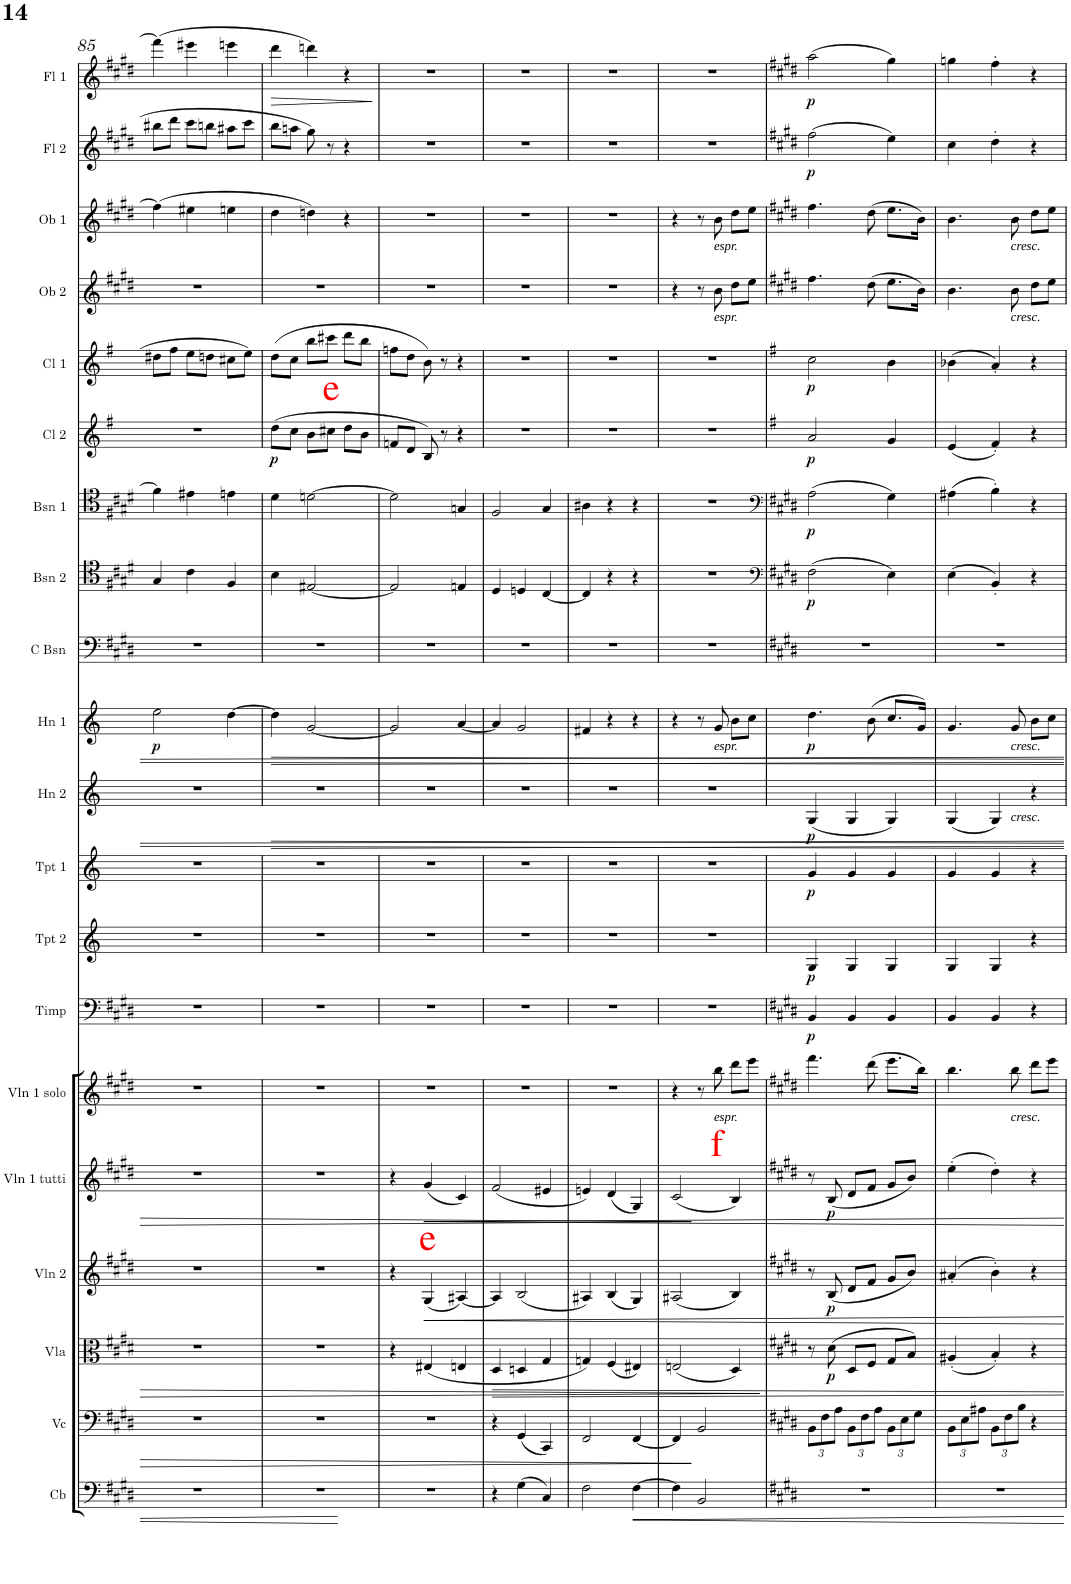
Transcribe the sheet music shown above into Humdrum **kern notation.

**kern	**kern	**kern	**dynam	**kern	**dynam	**kern	**text	**dynam	**kern	**text	**kern	**dynam	**kern	**dynam	**kern	**dynam	**kern	**dynam	**kern	**dynam	**kern	**kern	**dynam	**kern	**dynam	**kern	**dynam	**kern	**text	**dynam	**kern	**kern	**kern	**dynam	**kern	**dynam
*part20	*part19	*part18	*part18	*part17	*part17	*part16	*part16	*part16	*part15	*part15	*part14	*part14	*part13	*part13	*part12	*part12	*part11	*part11	*part10	*part10	*part9	*part8	*part8	*part7	*part7	*part6	*part6	*part5	*part5	*part5	*part4	*part3	*part2	*part2	*part1	*part1
*staff20	*staff19	*staff18	*staff18	*staff17	*staff17	*staff16	*staff16	*staff16	*staff15	*staff15	*staff14	*staff14	*staff13	*staff13	*staff12	*staff12	*staff11	*staff11	*staff10	*staff10	*staff9	*staff8	*staff8	*staff7	*staff7	*staff6	*staff6	*staff5	*staff5	*staff5	*staff4	*staff3	*staff2	*staff2	*staff1	*staff1
*I"Contrabass	*I"Violoncello	*I"Viola	*	*I"Violin 2	*	*I"Violin 1 tutti	*	*	*I"Violin 1 solo	*	*I"Timpani	*	*I"E Trumpet 2	*	*I"E Trumpet 1	*	*I"E Horn 2	*	*I"E Horn 1	*	*I"Contrabassoon	*I"Bassoon 2	*	*I"Bassoon 1	*	*I"A Clarinet 2	*	*I"A Clarinet 1	*	*	*I"Oboe 2	*I"Oboe 1	*I"Flute 2	*	*I"Flute 1	*
*I'Cb	*I'Vc	*I'Vla	*	*I'Vln 2	*	*I'Vln 1 tutti	*	*	*I'Vln 1 solo	*	*I'Timp	*	*I'Tpt 2	*	*I'Tpt 1	*	*I'Hn 2	*	*I'Hn 1	*	*I'C Bsn	*I'Bsn 2	*	*I'Bsn 1	*	*I'Cl 2	*	*I'Cl 1	*	*	*I'Ob 2	*I'Ob 1	*I'Fl 2	*	*I'Fl 1	*
!!LO:PB:g=z
*clefF4	*clefF4	*clefC3	*	*clefG2	*	*clefG2	*	*	*clefG2	*	*clefF4	*	*clefG2	*	*clefG2	*	*clefG2	*	*clefG2	*	*clefF4	*clefC4	*	*clefC4	*	*clefG2	*	*clefG2	*	*	*clefG2	*clefG2	*clefG2	*	*clefG2	*
*Trd7c12	*	*	*	*	*	*	*	*	*	*	*	*	*Trd-2c-4	*	*Trd-2c-4	*	*Trd5c8	*	*Trd5c8	*	*Trd7c12	*	*	*	*	*Trd2c3	*	*Trd2c3	*	*	*	*	*	*	*	*
*k[f#c#g#d#]	*k[f#c#g#d#]	*k[f#c#g#d#]	*	*k[f#c#g#d#]	*	*k[f#c#g#d#]	*	*	*k[f#c#g#d#]	*	*k[f#c#g#d#]	*	*k[]	*	*k[]	*	*k[]	*	*k[]	*	*k[f#c#g#d#]	*k[f#c#g#d#]	*	*k[f#c#g#d#]	*	*k[f#]	*	*k[f#]	*	*	*k[f#c#g#d#]	*k[f#c#g#d#]	*k[f#c#g#d#]	*	*k[f#c#g#d#]	*
*M3/4	*M3/4	*M3/4	*	*M3/4	*	*M3/4	*	*	*M3/4	*	*M3/4	*	*M3/4	*	*M3/4	*	*M3/4	*	*M3/4	*	*M3/4	*M3/4	*	*M3/4	*	*M3/4	*	*M3/4	*	*	*M3/4	*M3/4	*M3/4	*	*M3/4	*
=85	=85	=85	=85	=85	=85	=85	=85	=85	=85	=85	=85	=85	=85	=85	=85	=85	=85	=85	=85	=85	=85	=85	=85	=85	=85	=85	=85	=85	=85	=85	=85	=85	=85	=85	=85	=85
!	!	!	!	!	!	!	!	!	!	!	!	!	!	!	!	!	!	!	!	!LO:DY:b	!	!	!	!	!	!	!	!	!	!	!	!	!	!	!	!
2.r	2.r	2.r	.	2.r	.	2.r	.	.	2.r	.	2.r	.	2.r	.	2.r	.	2.r	.	2ee\	p	2.r	4G#/	.	4f#\]	.	2.r	.	8dd#X\L	.	.	2.r	(4ff#\]	8bb#X\L	.	(4fff#\]	.
.	.	.	.	.	.	.	.	.	.	.	.	.	.	.	.	.	.	.	.	.	.	.	.	.	.	.	.	8ff#\J	.	.	.	.	8ddd#\J	.	.	.
.	.	.	.	.	.	.	.	.	.	.	.	.	.	.	.	.	.	.	.	.	.	4c#\	.	4e#X\	.	.	.	8ee\L	.	.	.	4ee#X\	8ccc#\L	.	4eee#X\	.
.	.	.	.	.	.	.	.	.	.	.	.	.	.	.	.	.	.	.	.	.	.	.	.	.	.	.	.	8ddn\J	.	.	.	.	8bbn\J	.	.	.
.	.	.	.	.	.	.	.	.	.	.	.	.	.	.	.	.	.	.	[4dd\	.	.	4F#/	.	4en\	.	.	.	8cc#X\L	.	.	.	4een\	8aa#X\L	.	4eeen\	.
.	.	.	.	.	.	.	.	.	.	.	.	.	.	.	.	.	.	.	.	.	.	.	.	.	.	.	.	8ee\J	.	.	.	.	8ccc#\J	.	.	.
=86	=86	=86	=86	=86	=86	=86	=86	=86	=86	=86	=86	=86	=86	=86	=86	=86	=86	=86	=86	=86	=86	=86	=86	=86	=86	=86	=86	=86	=86	=86	=86	=86	=86	=86	=86	=86
!	!	!	!	!	!	!	!	!	!	!	!	!	!	!	!	!	!	!	!	!	!	!	!	!	!	!	!LO:DY:b	!	!	!	!	!	!	!	!	!LO:HP:b
2.r	2.r	2.r	.	2.r	.	2.r	.	.	2.r	.	2.r	.	2.r	.	2.r	.	2.r	.	4dd\]	.	2.r	4B\	.	4d#\	.	(8dd\L	p	(8dd\L	.	.	2.r	4dd#\	8bb\L	.	4ddd#\	>
.	.	.	.	.	.	.	.	.	.	.	.	.	.	.	.	.	.	.	.	.	.	.	.	.	.	8cc\J	.	8cc\J	.	.	.	.	8aan\J	.	.	.
.	.	.	.	.	.	.	.	.	.	.	.	.	.	.	.	.	.	.	[2g/	.	.	[2E#X/	.	[2dn\	.	8b\L	.	8bb\L	.	.	.	4ddn\)	8gg#\	.	4dddn\)	.
!	!	!	!	!	!	!	!	!	!	!	!	!	!	!	!	!	!	!	!	!	!	!	!	!	!	!	!	!	!LO:LY:b:color=#FF0000	!	!	!	!	!	!	!
.	.	.	.	.	.	.	.	.	.	.	.	.	.	.	.	.	.	.	.	.	.	.	.	.	.	8cc#X\J	.	8ccc#X\J	e	.	.	.	8r	.	.	.
.	.	.	.	.	.	.	.	.	.	.	.	.	.	.	.	.	.	.	.	.	.	.	.	.	.	8dd\L	.	8ddd\L	.	.	.	4r	4r	.	4r	.
.	.	.	.	.	.	.	.	.	.	.	.	.	.	.	.	.	.	.	.	.	.	.	.	.	.	8b\J	.	8bb\J	.	.	.	.	.	.	.	.
.	.	.	.	.	.	.	.	.	.	.	.	.	.	.	.	.	.	.	.	.	.	.	.	.	.	.	.	.	.	.	.	.	.	.	.	]
=87	=87	=87	=87	=87	=87	=87	=87	=87	=87	=87	=87	=87	=87	=87	=87	=87	=87	=87	=87	=87	=87	=87	=87	=87	=87	=87	=87	=87	=87	=87	=87	=87	=87	=87	=87	=87
2.r	2.r	4r	.	4r	.	4r	.	.	2.r	.	2.r	.	2.r	.	2.r	.	2.r	.	2g/]	.	2.r	2E#/]	.	2d\]	.	8fn/L	.	8ffn\L	.	.	2.r	2.r	2.r	.	2.r	.
.	.	.	.	.	.	.	.	.	.	.	.	.	.	.	.	.	.	.	.	.	.	.	.	.	.	8d/J	.	8dd\J	.	.	.	.	.	.	.	.
!	!	!	!	!	!	!	!LO:LY:b:color=#FF0000	!	!	!	!	!	!	!	!	!	!	!	!	!	!	!	!	!	!	!	!	!	!	!	!	!	!	!	!	!
.	.	(4E#X/	.	(4G#/	.	(4g#/	e	.	.	.	.	.	.	.	.	.	.	.	.	.	.	.	.	.	.	8B/)	.	8b\)	.	.	.	.	.	.	.	.
.	.	.	.	.	.	.	.	.	.	.	.	.	.	.	.	.	.	.	.	.	.	.	.	.	.	8r	.	8r	.	.	.	.	.	.	.	.
.	.	4En/	.	[4A#X/)	.	4c#/)	.	.	.	.	.	.	.	.	.	.	.	.	[4a/	.	.	4En/	.	4Gn/	.	4r	.	4r	.	.	.	.	.	.	.	.
=88	=88	=88	=88	=88	=88	=88	=88	=88	=88	=88	=88	=88	=88	=88	=88	=88	=88	=88	=88	=88	=88	=88	=88	=88	=88	=88	=88	=88	=88	=88	=88	=88	=88	=88	=88	=88
4r	4r	4D#/	.	4A#/]	.	(2f#/	.	.	2.r	.	2.r	.	2.r	.	2.r	.	2.r	.	4a/]	.	2.r	4D#/	.	2F#/	.	2.r	.	2.r	.	.	2.r	2.r	2.r	.	2.r	.
(4G#\	(4GG#/	4Dn/	.	(2B/	.	.	.	.	.	.	.	.	.	.	.	.	.	.	2g/	.	.	4Dn/	.	.	.	.	.	.	.	.	.	.	.	.	.	.
4C#/)	4CC#/)	4G#/	.	.	.	4e#X/	.	.	.	.	.	.	.	.	.	.	.	.	.	.	.	[4C#/	.	4G#/	.	.	.	.	.	.	.	.	.	.	.	.
=89	=89	=89	=89	=89	=89	=89	=89	=89	=89	=89	=89	=89	=89	=89	=89	=89	=89	=89	=89	=89	=89	=89	=89	=89	=89	=89	=89	=89	=89	=89	=89	=89	=89	=89	=89	=89
2F#\	2FF#/	4Gn/)	.	4A#X/)	.	4en/)	.	.	2.r	.	2.r	.	2.r	.	2.r	.	2.r	.	4f#X/	.	2.r	4C#/]	.	4A#X\	.	2.r	.	2.r	.	.	2.r	2.r	2.r	.	2.r	.
.	.	(4F#/	.	(4B/	.	(4d#/	.	.	.	.	.	.	.	.	.	.	.	.	4r	.	.	4r	.	4r	.	.	.	.	.	.	.	.	.	.	.	.
[4F#\	[4FF#/	4E#X/)	.	4G#/)	.	4G#/)	.	.	.	.	.	.	.	.	.	.	.	.	4r	.	.	4r	.	4r	.	.	.	.	.	.	.	.	.	.	.	.
=90	=90	=90	=90	=90	=90	=90	=90	=90	=90	=90	=90	=90	=90	=90	=90	=90	=90	=90	=90	=90	=90	=90	=90	=90	=90	=90	=90	=90	=90	=90	=90	=90	=90	=90	=90	=90
4F#\]	4FF#/]	(2En/	.	(2A#X/	.	(2c#/	.	.	4r	.	2.r	.	2.r	.	2.r	.	2.r	.	4r	.	2.r	2.r	.	2.r	.	2.r	.	2.r	.	.	4r	4r	2.r	.	2.r	.
2BB/	2BB/	.	.	.	.	.	.	.	8r	.	.	.	.	.	.	.	.	.	8r	.	.	.	.	.	.	.	.	.	.	.	8r	8r	.	.	.	.
!	!	!	!	!	!	!	!	!	!	!	!	!	!	!	!	!	!	!	!	!	!	!	!	!	!	!	!	!	!	!	!	!LO:TX:b:i:t=espr.	!	!	!	!
!	!	!	!	!	!	!	!	!	!	!	!	!	!	!	!	!	!	!	!	!	!	!	!	!	!	!	!	!	!	!	!LO:TX:b:i:t=espr.	!	!	!	!	!
!	!	!	!	!	!	!	!	!	!	!	!	!	!	!	!	!	!	!	!LO:TX:b:i:t=espr.	!	!	!	!	!	!	!	!	!	!	!	!	!	!	!	!	!
!	!	!	!	!	!	!	!	!	!LO:TX:b:i:t=espr.	!	!	!	!	!	!	!	!	!	!	!	!	!	!	!	!	!	!	!	!	!	!	!	!	!	!	!
!	!	!	!	!	!	!	!	!	!	!LO:LY:b:color=#FF0000	!	!	!	!	!	!	!	!	!	!	!	!	!	!	!	!	!	!	!	!	!	!	!	!	!	!
.	.	.	.	.	.	.	.	.	8bb\	f	.	.	.	.	.	.	.	.	8g/	.	.	.	.	.	.	.	.	.	.	.	8b\	8b\	.	.	.	.
.	.	4D#/)	.	4B/)	.	4B/)	.	.	8ddd#\L	.	.	.	.	.	.	.	.	.	8b\L	.	.	.	.	.	.	.	.	.	.	.	8dd#\L	8dd#\L	.	.	.	.
.	.	.	.	.	.	.	.	.	8eee\J	.	.	.	.	.	.	.	.	.	8cc\J	.	.	.	.	.	.	.	.	.	.	.	8ee\J	8ee\J	.	.	.	.
=91	=91	=91	=91	=91	=91	=91	=91	=91	=91	=91	=91	=91	=91	=91	=91	=91	=91	=91	=91	=91	=91	=91	=91	=91	=91	=91	=91	=91	=91	=91	=91	=91	=91	=91	=91	=91
*	*	*	*	*	*	*	*	*	*	*	*	*	*	*	*	*	*	*	*	*	*	*clefF4	*	*clefF4	*	*	*	*	*	*	*	*	*	*	*	*
*k[f#c#g#d#]	*k[f#c#g#d#]	*k[f#c#g#d#]	*	*k[f#c#g#d#]	*	*k[f#c#g#d#]	*	*	*k[f#c#g#d#]	*	*k[f#c#g#d#]	*	*k[]	*	*k[]	*	*k[]	*	*k[]	*	*k[f#c#g#d#]	*k[f#c#g#d#]	*	*k[f#c#g#d#]	*	*k[f#]	*	*k[f#]	*	*	*k[f#c#g#d#]	*k[f#c#g#d#]	*k[f#c#g#d#]	*	*k[f#c#g#d#]	*
*	*Xbrackettup	*	*	*	*	*	*	*	*	*	*	*	*	*	*	*	*	*	*	*	*	*	*	*	*	*	*	*	*	*	*	*	*	*	*	*
!	!	!	!	!	!	!	!	!	!	!	!	!LO:DY:b	!	!LO:DY:b	!	!LO:DY:b	!	!LO:DY:b	!	!LO:DY:b	!	!	!LO:DY:b	!	!LO:DY:b	!	!LO:DY:b	!	!	!LO:DY:b	!	!	!	!LO:DY:b	!	!LO:DY:b
2.r	12BB\L	8r	.	8r	.	8r	.	.	4.fff#\	.	4BB/	p	4G/	p	4g/	p	(4G/	p	4.dd\	p	2.r	(2F#\	p	(2A\	p	2a/	p	2cc\	.	p	4.ff#\	4.ff#\	(2ff#\	p	(2aa\	p
.	12F#\	.	.	.	.	.	.	.	.	.	.	.	.	.	.	.	.	.	.	.	.	.	.	.	.	.	.	.	.	.	.	.	.	.	.	.
!	!	!	!LO:DY:b	!	!LO:DY:b	!	!	!LO:DY:b	!	!	!	!	!	!	!	!	!	!	!	!	!	!	!	!	!	!	!	!	!	!	!	!	!	!	!	!
.	.	(8d#\	p	(8B/	p	(8B/	.	p	.	.	.	.	.	.	.	.	.	.	.	.	.	.	.	.	.	.	.	.	.	.	.	.	.	.	.	.
.	12A\J	.	.	.	.	.	.	.	.	.	.	.	.	.	.	.	.	.	.	.	.	.	.	.	.	.	.	.	.	.	.	.	.	.	.	.
.	12BB\L	8D#/L	.	8d#/L	.	8d#/L	.	.	.	.	4BB/	.	4G/	.	4g/	.	4G/	.	.	.	.	.	.	.	.	.	.	.	.	.	.	.	.	.	.	.
.	12F#\	.	.	.	.	.	.	.	.	.	.	.	.	.	.	.	.	.	.	.	.	.	.	.	.	.	.	.	.	.	.	.	.	.	.	.
.	.	8F#/J	.	8f#/J	.	8f#/J	.	.	(8ddd#\	.	.	.	.	.	.	.	.	.	(8b\	.	.	.	.	.	.	.	.	.	.	.	(8dd#\	(8dd#\	.	.	.	.
.	12A\J	.	.	.	.	.	.	.	.	.	.	.	.	.	.	.	.	.	.	.	.	.	.	.	.	.	.	.	.	.	.	.	.	.	.	.
.	12BB\L	8G#/L	.	8g#/L	.	8g#/L	.	.	8.eee\L	.	4BB/	.	4G/	.	4g/	.	4G/)	.	8.cc/L	.	.	4E\)	.	4G#\)	.	4g/	.	4b\	.	.	8.ee\L	8.ee\L	4ee\)	.	4gg#\)	.
.	12E\	.	.	.	.	.	.	.	.	.	.	.	.	.	.	.	.	.	.	.	.	.	.	.	.	.	.	.	.	.	.	.	.	.	.	.
.	.	8B/J)	.	8b/J)	.	8b/J)	.	.	.	.	.	.	.	.	.	.	.	.	.	.	.	.	.	.	.	.	.	.	.	.	.	.	.	.	.	.
.	12G#\J	.	.	.	.	.	.	.	.	.	.	.	.	.	.	.	.	.	.	.	.	.	.	.	.	.	.	.	.	.	.	.	.	.	.	.
.	.	.	.	.	.	.	.	.	16bb\Jk)	.	.	.	.	.	.	.	.	.	16g/Jk)	.	.	.	.	.	.	.	.	.	.	.	16b\Jk)	16b\Jk)	.	.	.	.
=92	=92	=92	=92	=92	=92	=92	=92	=92	=92	=92	=92	=92	=92	=92	=92	=92	=92	=92	=92	=92	=92	=92	=92	=92	=92	=92	=92	=92	=92	=92	=92	=92	=92	=92	=92	=92
*	*	*	*	*	*	*	*	*	*	*	*	*	*	*	*	*	*^	*	*	*	*	*	*	*	*	*	*	*	*	*	*	*	*	*	*	*
2.r	12BB\L	(4A#X'/	.	(4a#X'/	.	(4ee'\	.	.	4.bb\	.	4BB/	.	4G/	.	4g/	.	(4G/	4.ryy	.	4.g/	.	2.r	(4E\	.	(4A#X\	.	(4e/	.	(4b-X\	.	.	4.b\	4.b\	4cc#\	.	4ggn\	.
.	12E\	.	.	.	.	.	.	.	.	.	.	.	.	.	.	.	.	.	.	.	.	.	.	.	.	.	.	.	.	.	.	.	.	.	.	.	.
.	12A#X\J	.	.	.	.	.	.	.	.	.	.	.	.	.	.	.	.	.	.	.	.	.	.	.	.	.	.	.	.	.	.	.	.	.	.	.	.
.	12BB\L	4B'/)	.	4b'\)	.	4dd#'\)	.	.	.	.	4BB/	.	4G/	.	4g/	.	4G/)	.	.	.	.	.	4BB'/)	.	4B'\)	.	4f#'/)	.	4a'/)	.	.	.	.	4dd#'\	.	4ff#'\	.
.	12F#\	.	.	.	.	.	.	.	.	.	.	.	.	.	.	.	.	.	.	.	.	.	.	.	.	.	.	.	.	.	.	.	.	.	.	.	.
!	!	!	!	!	!	!	!	!	!	!	!	!	!	!	!	!	!	!	!	!	!	!	!	!	!	!	!	!	!	!	!	!	!LO:TX:b:i:t=cresc.	!	!	!	!
!	!	!	!	!	!	!	!	!	!	!	!	!	!	!	!	!	!	!	!	!	!	!	!	!	!	!	!	!	!	!	!	!LO:TX:b:i:t=cresc.	!	!	!	!	!
!	!	!	!	!	!	!	!	!	!	!	!	!	!	!	!	!	!	!	!	!LO:TX:b:i:t=cresc.	!	!	!	!	!	!	!	!	!	!	!	!	!	!	!	!	!
!	!	!	!	!	!	!	!	!	!	!	!	!	!	!	!	!	!	!LO:TX:b:i:t=cresc.	!	!	!	!	!	!	!	!	!	!	!	!	!	!	!	!	!	!	!
!	!	!	!	!	!	!	!	!	!LO:TX:b:i:t=cresc.	!	!	!	!	!	!	!	!	!	!	!	!	!	!	!	!	!	!	!	!	!	!	!	!	!	!	!	!
.	.	.	.	.	.	.	.	.	8bb\	.	.	.	.	.	.	.	.	4.ryy	.	8g/	.	.	.	.	.	.	.	.	.	.	.	8b\	8b\	.	.	.	.
.	12B\J	.	.	.	.	.	.	.	.	.	.	.	.	.	.	.	.	.	.	.	.	.	.	.	.	.	.	.	.	.	.	.	.	.	.	.	.
.	4r	4r	.	4r	.	4r	.	.	8ddd#\L	.	4r	.	4r	.	4r	.	4r	.	.	8b\L	.	.	4r	.	4r	.	4r	.	4r	.	.	8dd#\L	8dd#\L	4r	.	4r	.
.	.	.	.	.	.	.	.	.	8eee\J	.	.	.	.	.	.	.	.	.	.	8cc\J	.	.	.	.	.	.	.	.	.	.	.	8ee\J	8ee\J	.	.	.	.
*	*	*	*	*	*	*	*	*	*	*	*	*	*	*	*	*	*v	*v	*	*	*	*	*	*	*	*	*	*	*	*	*	*	*	*	*	*	*
=	=	=	=	=	=	=	=	=	=	=	=	=	=	=	=	=	=	=	=	=	=	=	=	=	=	=	=	=	=	=	=	=	=	=	=	=
*-	*-	*-	*-	*-	*-	*-	*-	*-	*-	*-	*-	*-	*-	*-	*-	*-	*-	*-	*-	*-	*-	*-	*-	*-	*-	*-	*-	*-	*-	*-	*-	*-	*-	*-	*-	*-
